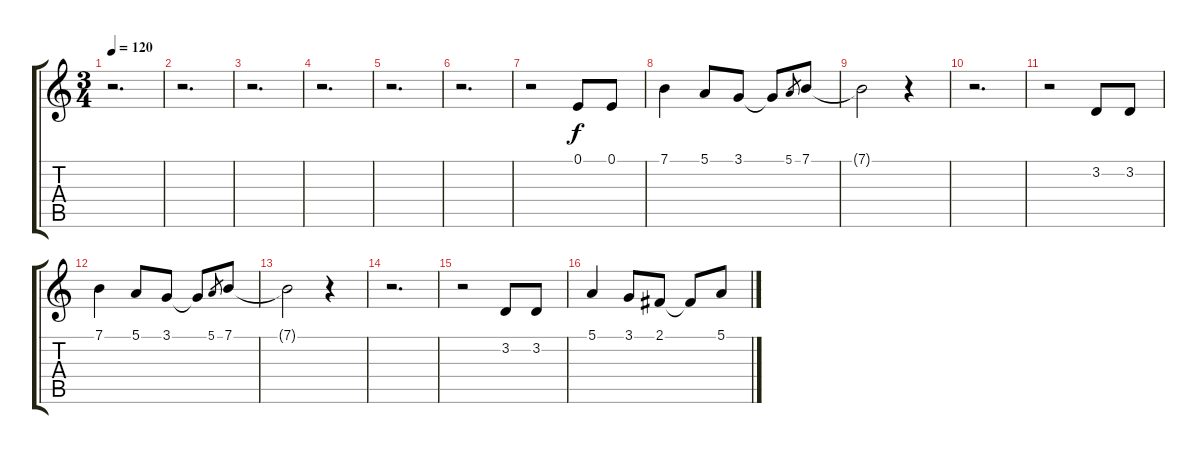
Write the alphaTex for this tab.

\track "" {instrument synthvoice}
\staff {score tabs}
\tuning (E4 B3 G3 D3 A2 E2) {hide}
\ts (3 4)
\tempo 120
\clef g2
\ks c
r.2{d dy f} |
r.2{d} |
r.2{d} |
r.2{d} |
r.2{d} |
r.2{d} |
r.2 0.1.8 0.1.8 |
7.1.4 5.1.8 3.1.8 3.1{t}.8 5.1.8{gr} 7.1.8 |
7.1{t}.2 r.4 |
r.2{d} |
r.2 3.2.8 3.2.8 |
7.1.4 5.1.8 3.1.8 3.1{t}.8 5.1.8{gr} 7.1.8 |
7.1{t}.2 r.4 |
r.2{d} |
r.2 3.2.8 3.2.8 |
5.1.4 3.1.8 2.1.8 2.1{t}.8 5.1.8
